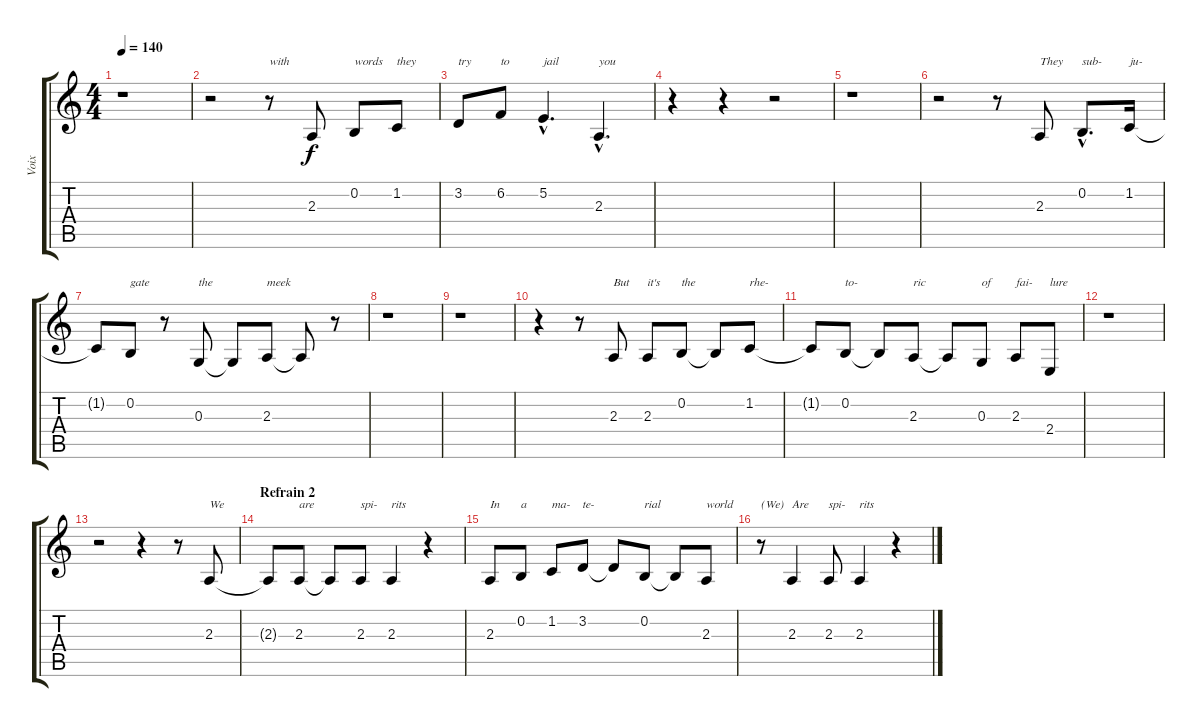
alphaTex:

\track ("Voix" "Voix") {instrument clarinet}
\staff {score tabs}
\tuning (E4 B3 G3 D3 A2 E2) {hide}
\ts (4 4)
\tempo 140
\clef g2
\ks c
r.1{dy f} |
r.2 r.8{txt "with"} 2.3.8 0.2.8{txt "words"} 1.2.8{txt "they"} |
3.2.8{txt "try"} 6.2.8{txt "to"} 5.2{hac}.4{d txt "jail"} 2.3{hac}.4{d txt "you"} |
r.4 r.4 r.2 |
r.1 |
r.2 r.8 2.3.8{txt "They"} 0.2{hac}.8{d txt "sub-"} 1.2.16{txt "ju-"} |
1.2{t}.8 0.2.8{txt "gate"} r.8 0.3.8{txt "the"} 0.3{t}.8 2.3.8{txt "meek"} 2.3{t}.8 r.8 |
r.1 |
r.1 |
r.4 r.8 2.3.8{txt "But"} 2.3.8{txt "it's"} 0.2.8{txt "the"} 0.2{t}.8 1.2.8{txt "rhe-"} |
1.2{t}.8 0.2.8{txt "to-"} 0.2{t}.8 2.3.8{txt "ric"} 2.3{t}.8 0.3.8{txt "of"} 2.3.8{txt "fai-"} 2.4.8{txt "lure"} |
r.1 |
r.2 r.4 r.8 2.3.8{txt "We"} |
\section ("" "Refrain 2")
2.3{t}.8 2.3.8{txt "are"} 2.3{t}.8 2.3.8{txt "spi-"} 2.3.4{txt "rits"} r.4 |
2.3.8{txt "In"} 0.2.8{txt "a"} 1.2.8{txt "ma-"} 3.2.8{txt "te-"} 3.2{t}.8 0.2.8{txt "rial"} 0.2{t}.8 2.3.8{txt "world"} |
r.8{txt "(We)"} 2.3.4{txt "Are"} 2.3.8{txt "spi-"} 2.3.4{txt "rits"} r.4
